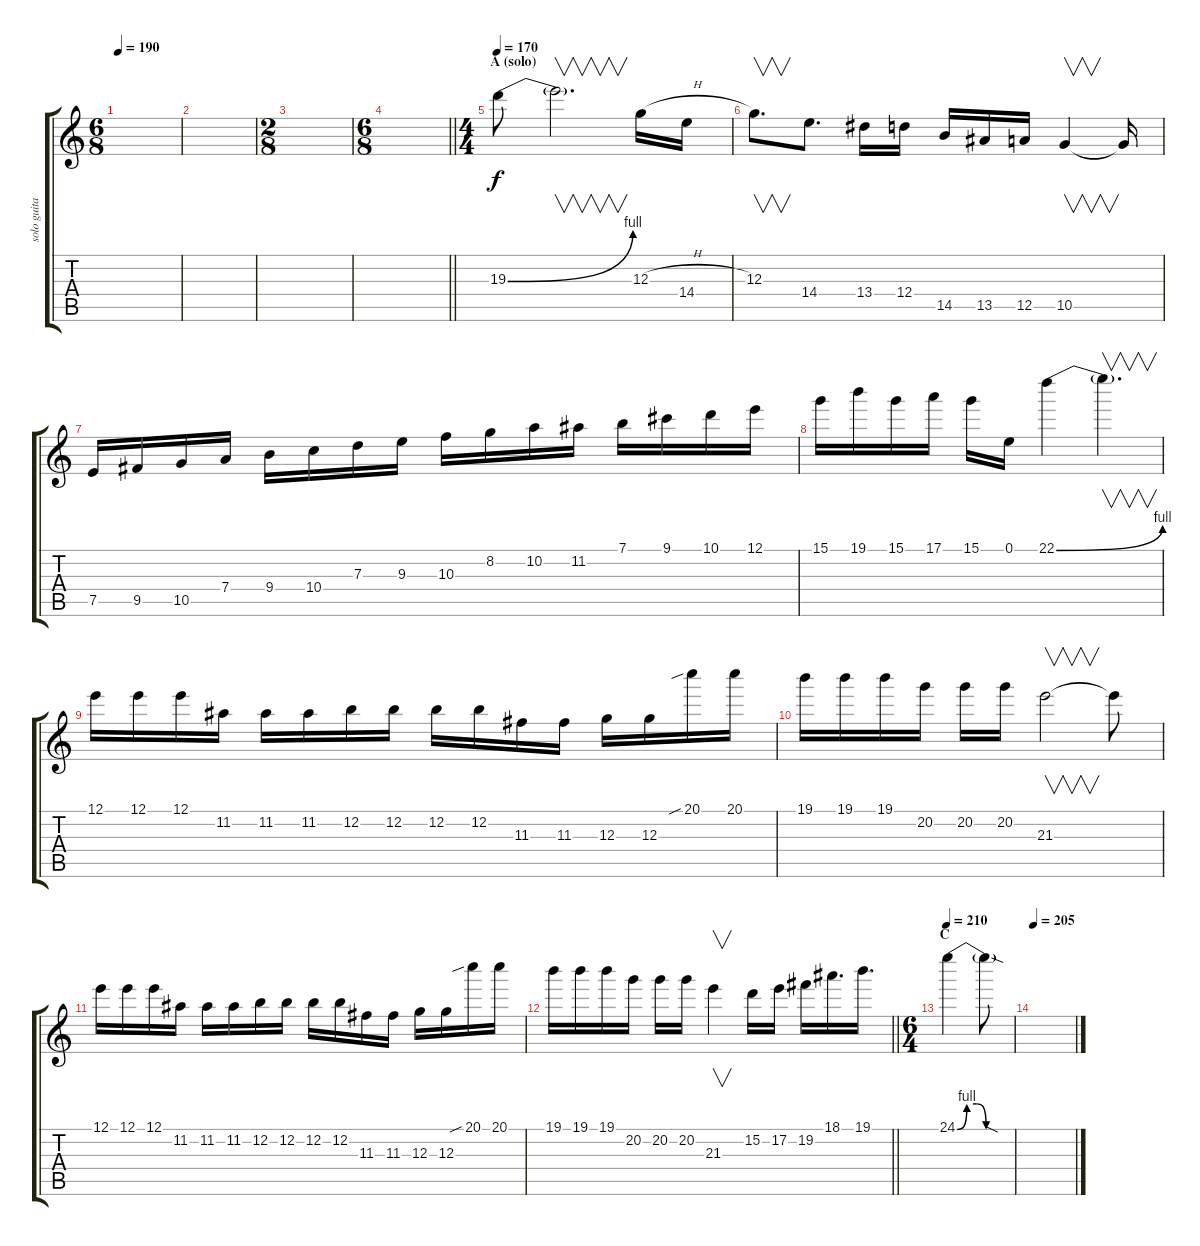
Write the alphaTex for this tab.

\track ("solo guitar" "solo guita") {instrument distortionguitar}
\staff {score tabs}
\tuning (E4 B3 G3 D3 A2 E2) {hide}
\ts (6 8)
\tempo 190
\clef g2
\ks c
|
|
\ts (2 8)
|
\ts (6 8)
\barLineRight lightlight
|
\ts (4 4)
\section ("" "A (solo)")
\tempo 170
19.3{be (bend 0 0 60 4)}.8 19.3{t}.2{v d} 12.3{h}.16 14.4.16 |
12.3.8{v d} 14.4.8{d} 13.4.16 12.4.16 14.5.16 13.5.16 12.5.16 10.5.4{v} 10.5{t}.16 |
7.5.16 9.5.16 10.5.16 7.4.16 9.4.16 10.4.16 7.3.16 9.3.16 10.3.16 8.2.16 10.2.16 11.2.16 7.1.16 9.1.16 10.1.16 12.1.16 |
15.1.16 19.1.16 15.1.16 17.1.16 15.1.16 0.1.16 22.1{be (bend 0 0 60 4)}.4 22.1{t}.4{v d} |
12.1.16 12.1.16 12.1.16 11.2.16 11.2.16 11.2.16 12.2.16 12.2.16 12.2.16 12.2.16 11.3.16 11.3.16 12.3.16 12.3.16 20.1{sib}.16 20.1.16 |
19.1.16 19.1.16 19.1.16 20.2.16 20.2.16 20.2.16 21.3.2{v} 21.3{t}.8 |
12.1.16 12.1.16 12.1.16 11.2.16 11.2.16 11.2.16 12.2.16 12.2.16 12.2.16 12.2.16 11.3.16 11.3.16 12.3.16 12.3.16 20.1{sib}.16 20.1.16 |
\barLineRight lightlight
19.1.16 19.1.16 19.1.16 20.2.16 20.2.16 20.2.16 21.3.4{v} 15.2.16 17.2.16 19.2.16 18.1.16{d} 19.1.16{d} |
\ts (6 4)
\section ("" "C")
\tempo 210
24.1{be (custom 0 0 10 4 20 4 30 0 60 0)}.4 24.1{sod t}.8 |
\tempo 205
